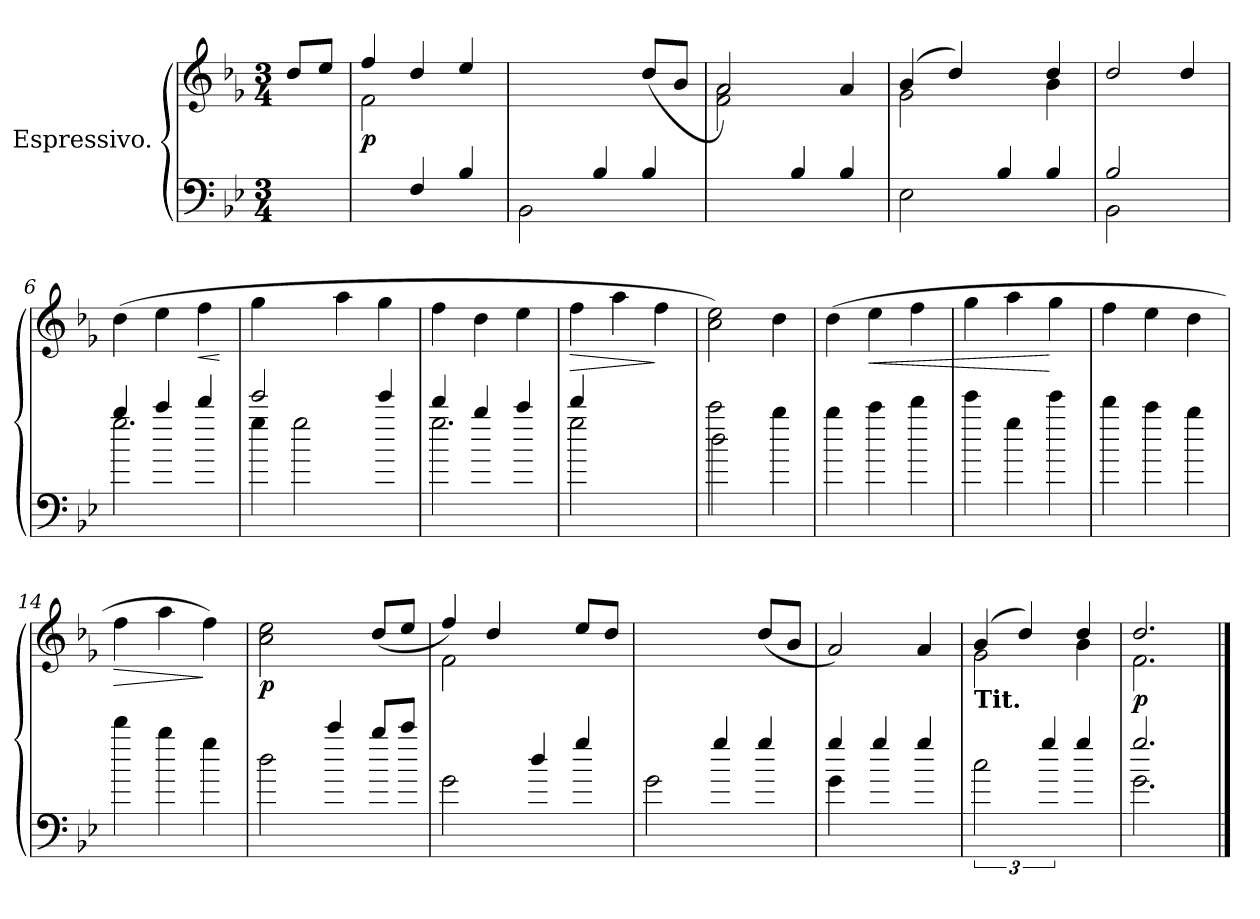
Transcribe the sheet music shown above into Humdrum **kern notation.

**kern	**kern	**dynam
*part1	*part1	*part1
*staff2	*staff1	*staff1/2
*I"Espressivo.	*	*
*clefF4	*clefG3	*
*k[b-e-]	*k[b-e-]	*
*M3/4	*M3/4	*
=	=	=
4ryy	8b-/L	.
.	8cc/J	.
=1	=1	=1
*	*^	*
!	!	!	!LO:DY:b
4ryy	4dd/	2d\	p
4F/	4b-/	.	.
4B-/	4cc/	4ryy	.
*	*v	*v	*
=2	=2	=2
2BB-\	2.ryy	.
4B-/	.	.
4B-/	(>8b-/L	.
.	8g/J	.
=3	=3	=3
*	*^	*
2ryy	2f/)	2d\ 2f\	.
4B-/	2ryy	4ryy	.
4B-/	.	4f/	.
=4	=4	=4	=4
2E-\	(>4g/	2e-\	.
.	4b-/)	.	.
4B-/	4ryy	4ryy	.
4B-/	4b-/	4g\	.
*	*v	*v	*
=5	=5	=5
*^	*	*
2B-/	2BB-\	2b-/	.
4ryy	4ryy	4b-/	.
!!LO:LB:g=z
=6	=6	=6	=6
4bb-/	2.gg\	(>4b-\	.
4ccc/	.	4cc\	.
!	!	!	!LO:HP:b
4ddd/	.	4dd\	<
*v	*v	*	*
.	.	[
=7	=7	=7
*^	*	*
2eee-/	4gg\	4ee-\	.
.	2gg\	4ryy	.
2ryy	.	4ff\	.
.	4eee-/	4ee-\	.
=8	=8	=8	=8
4ddd/	2.gg\	4dd\	.
4bb-/	.	4b-\	.
4ccc/	.	4cc\	.
=9	=9	=9	=9
!	!	!	!LO:HP:b
4ddd/	2gg\	4dd\	>
4ryy	.	4ff\	.
4ryy	4ryy	4dd\	]
=10	=10	=10	=10
2ccc\	2dd\	2a\ 2cc\)	.
4bb-\	4ryy	4b-\	.
*v	*v	*	*
!!LO:LB:g=z
=11	=11	=11
4bb-\	(>4b-\	.
!	!	!LO:HP:b
4ccc\	4cc\	<
4ddd\	4dd\	.
=12	=12	=12
4eee-\	4ee-\	.
4gg\	4ff\	.
4eee-\	4ee-\	[
=13	=13	=13
4ddd\	4dd\	.
4ccc\	4cc\	.
4bb-\	4b-\	.
=14	=14	=14
!	!	!LO:HP:b
4ddd\	4dd\	>
4bb-\	4ff\	.
4gg\	4dd\)	]
=15	=15	=15
!	!	!LO:DY:b
2dd\	2a\ 2cc\	p
4ccc/	4ryy	.
8bb-/L	(>8b-/L	.
8ccc/J	8cc/J	.
!!LO:LB:g=z
=16	=16	=16
*	*^	*
2g\	4dd/)	2d\	.
.	4b-/	.	.
4dd/	4ryy	2ryy	.
4gg/	8cc/L	.	.
.	8b-/J	.	.
*	*v	*v	*
=17	=17	=17
2g\	2.ryy	.
4gg/	.	.
4gg/	(>8b-/L	.
.	8g/J	.
=18	=18	=18
*^	*	*
4gg/	4g\	2f/)	.
4gg/	2ryy	.	.
4gg/	.	4f/	.
*v	*v	*	*
=19	=19	=19
*	*^	*
!	!LO:TX:b:B:t=Tit.	!	!
3cc\	(>4g/	2e-\	.
.	4b-/)	.	.
6gg/	.	.	.
4gg/	4b-/	4g\	.
=20	=20	=20	=20
*^	*	*	*
!	!	!	!	!LO:DY:b
2.gg/	2.g\	2.b-/	2.d\	p
*v	*v	*	*	*
*	*v	*v	*
==	==	==
*-	*-	*-
